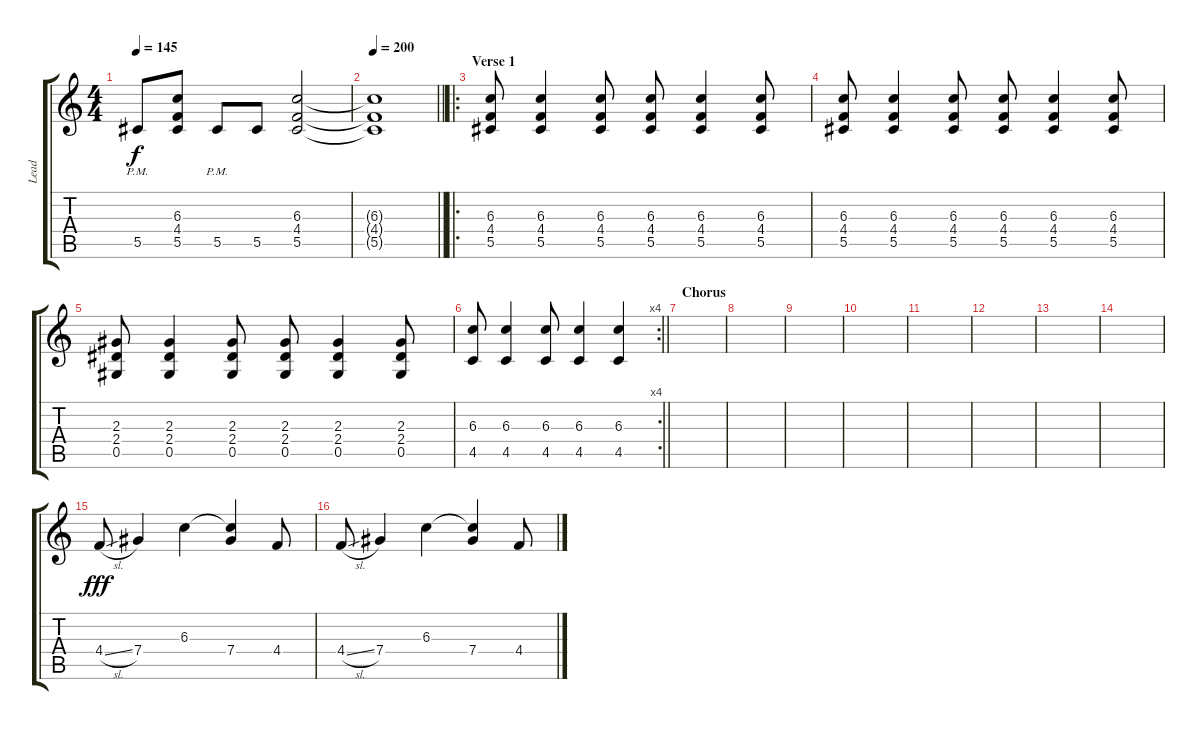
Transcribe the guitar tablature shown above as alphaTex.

\track ("Lead" "Lead") {instrument distortionguitar}
\staff {score tabs}
\tuning (Eb4 Bb3 Gb3 Db3 Ab2 Eb2) {hide}
\ts (4 4)
\tempo 145
\clef g2
\ks c
5.5{pm}.8{dy f} (6.3 4.4 5.5).8 5.5{pm}.8 5.5.8 (6.3 4.4 5.5).2 |
\tempo 200
\barLineRight lightlight
(6.3{t} 4.4{t} 5.5{t}).1 |
\ro
\section ("" "Verse 1")
(6.3 4.4 5.5).8 (6.3 4.4 5.5).4 (6.3 4.4 5.5).8 (6.3 4.4 5.5).8 (6.3 4.4 5.5).4 (6.3 4.4 5.5).8 |
(6.3 4.4 5.5).8 (6.3 4.4 5.5).4 (6.3 4.4 5.5).8 (6.3 4.4 5.5).8 (6.3 4.4 5.5).4 (6.3 4.4 5.5).8 |
(2.3 2.4 0.5).8 (2.3 2.4 0.5).4 (2.3 2.4 0.5).8 (2.3 2.4 0.5).8 (2.3 2.4 0.5).4 (2.3 2.4 0.5).8 |
\rc 4
\barLineRight lightlight
(6.3 4.5).8 (6.3 4.5).4 (6.3 4.5).8 (6.3 4.5).4 (6.3 4.5).4 |
\section ("" "Chorus")
|
|
|
|
|
|
|
|
4.4{sl}.8{dy fff} 7.4.4 6.3.4 (6.3{t} 7.4).4 4.4.8 |
4.4{sl}.8 7.4.4 6.3.4 (6.3{t} 7.4).4 4.4.8
